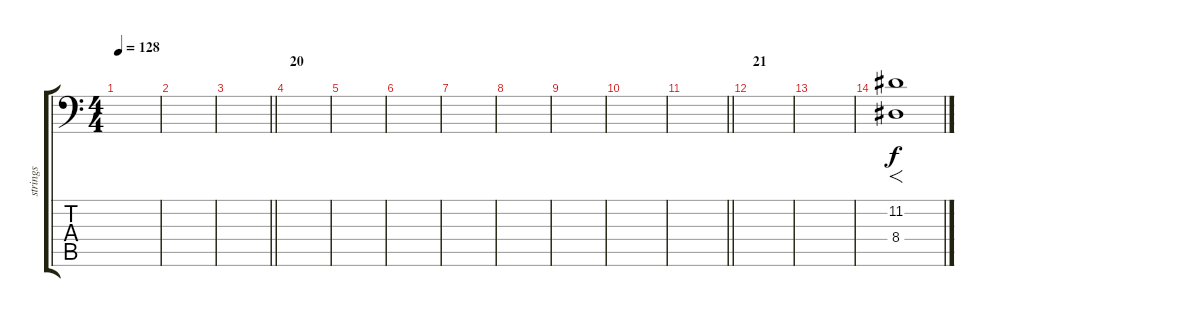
\track ("strings" "strings") {instrument stringensemble1}
\staff {score tabs}
\tuning (A3 E3 C3 G2 D2 G1) {hide}
\ts (4 4)
\tempo 128
\clef f4
\ks c
|
|
\barLineRight lightlight
|
\section ("" "20")
|
|
|
|
|
|
|
\barLineRight lightlight
|
\section ("" "21")
|
|
(11.2 8.4).1{f}
